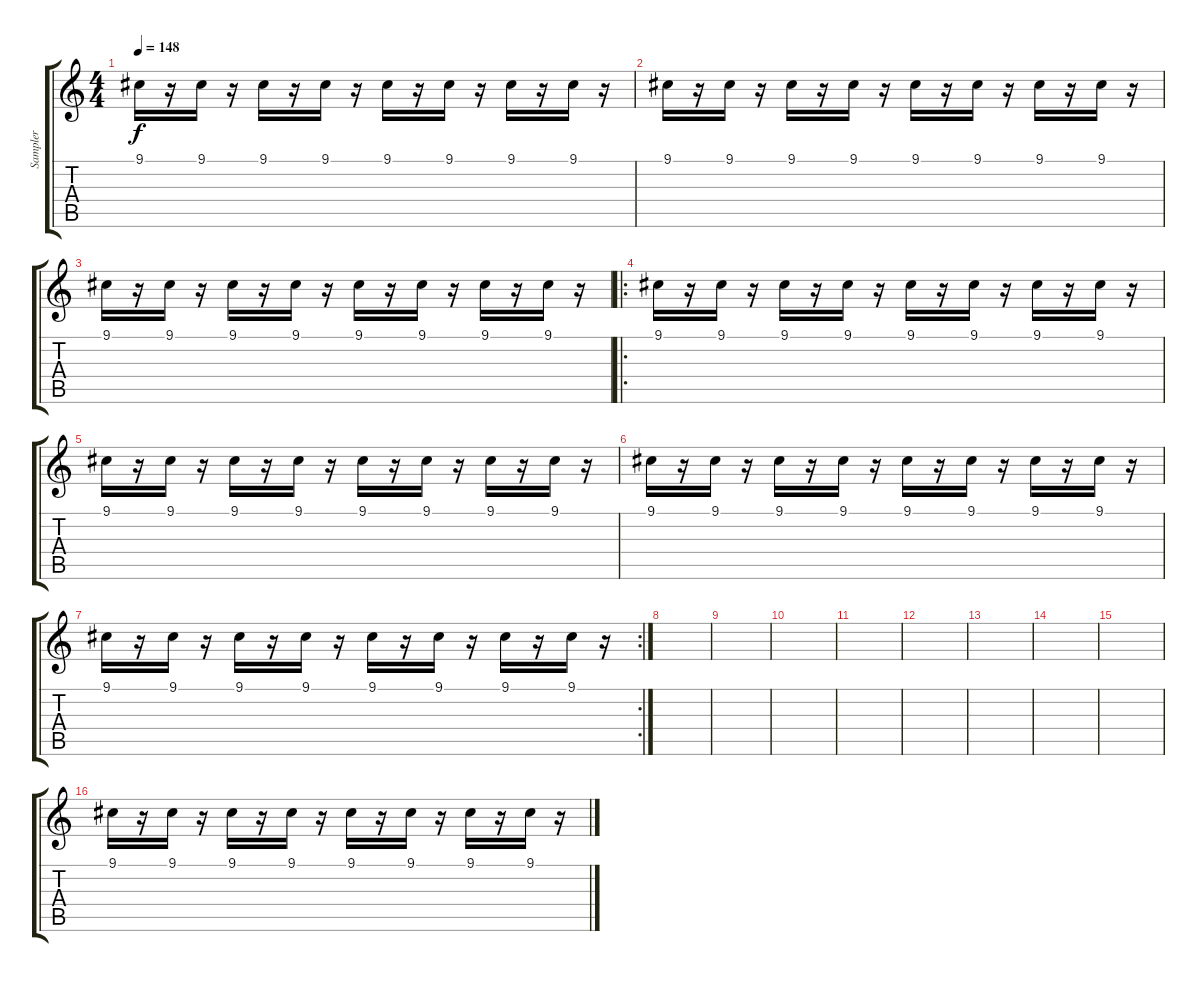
\track ("Sampler" "Sampler") {instrument lead8bassandlead}
\staff {score tabs}
\tuning (E4 B3 G3 D3 A2 E2) {hide}
\ts (4 4)
\tempo 148
\clef g2
\ks c
9.1.16{dy f volume 7 instrument agogo} r.16 9.1.16 r.16 9.1.16 r.16 9.1.16 r.16 9.1.16 r.16 9.1.16 r.16 9.1.16 r.16 9.1.16 r.16 |
9.1.16{volume 7 instrument agogo} r.16 9.1.16 r.16 9.1.16 r.16 9.1.16 r.16 9.1.16 r.16 9.1.16 r.16 9.1.16 r.16 9.1.16 r.16 |
9.1.16{volume 7 instrument agogo} r.16 9.1.16 r.16 9.1.16 r.16 9.1.16 r.16 9.1.16 r.16 9.1.16 r.16 9.1.16 r.16 9.1.16 r.16 |
\ro
9.1.16{volume 7 instrument agogo} r.16 9.1.16 r.16 9.1.16 r.16 9.1.16 r.16 9.1.16 r.16 9.1.16 r.16 9.1.16 r.16 9.1.16 r.16 |
9.1.16{volume 7 instrument agogo} r.16 9.1.16 r.16 9.1.16 r.16 9.1.16 r.16 9.1.16 r.16 9.1.16 r.16 9.1.16 r.16 9.1.16 r.16 |
9.1.16{volume 7 instrument agogo} r.16 9.1.16 r.16 9.1.16 r.16 9.1.16 r.16 9.1.16 r.16 9.1.16 r.16 9.1.16 r.16 9.1.16 r.16 |
\rc 2
9.1.16{volume 7 instrument agogo} r.16 9.1.16 r.16 9.1.16 r.16 9.1.16 r.16 9.1.16 r.16 9.1.16 r.16 9.1.16 r.16 9.1.16 r.16 |
|
|
|
|
|
|
|
|
9.1.16{volume 7 instrument agogo} r.16 9.1.16 r.16 9.1.16 r.16 9.1.16 r.16 9.1.16 r.16 9.1.16 r.16 9.1.16 r.16 9.1.16 r.16
